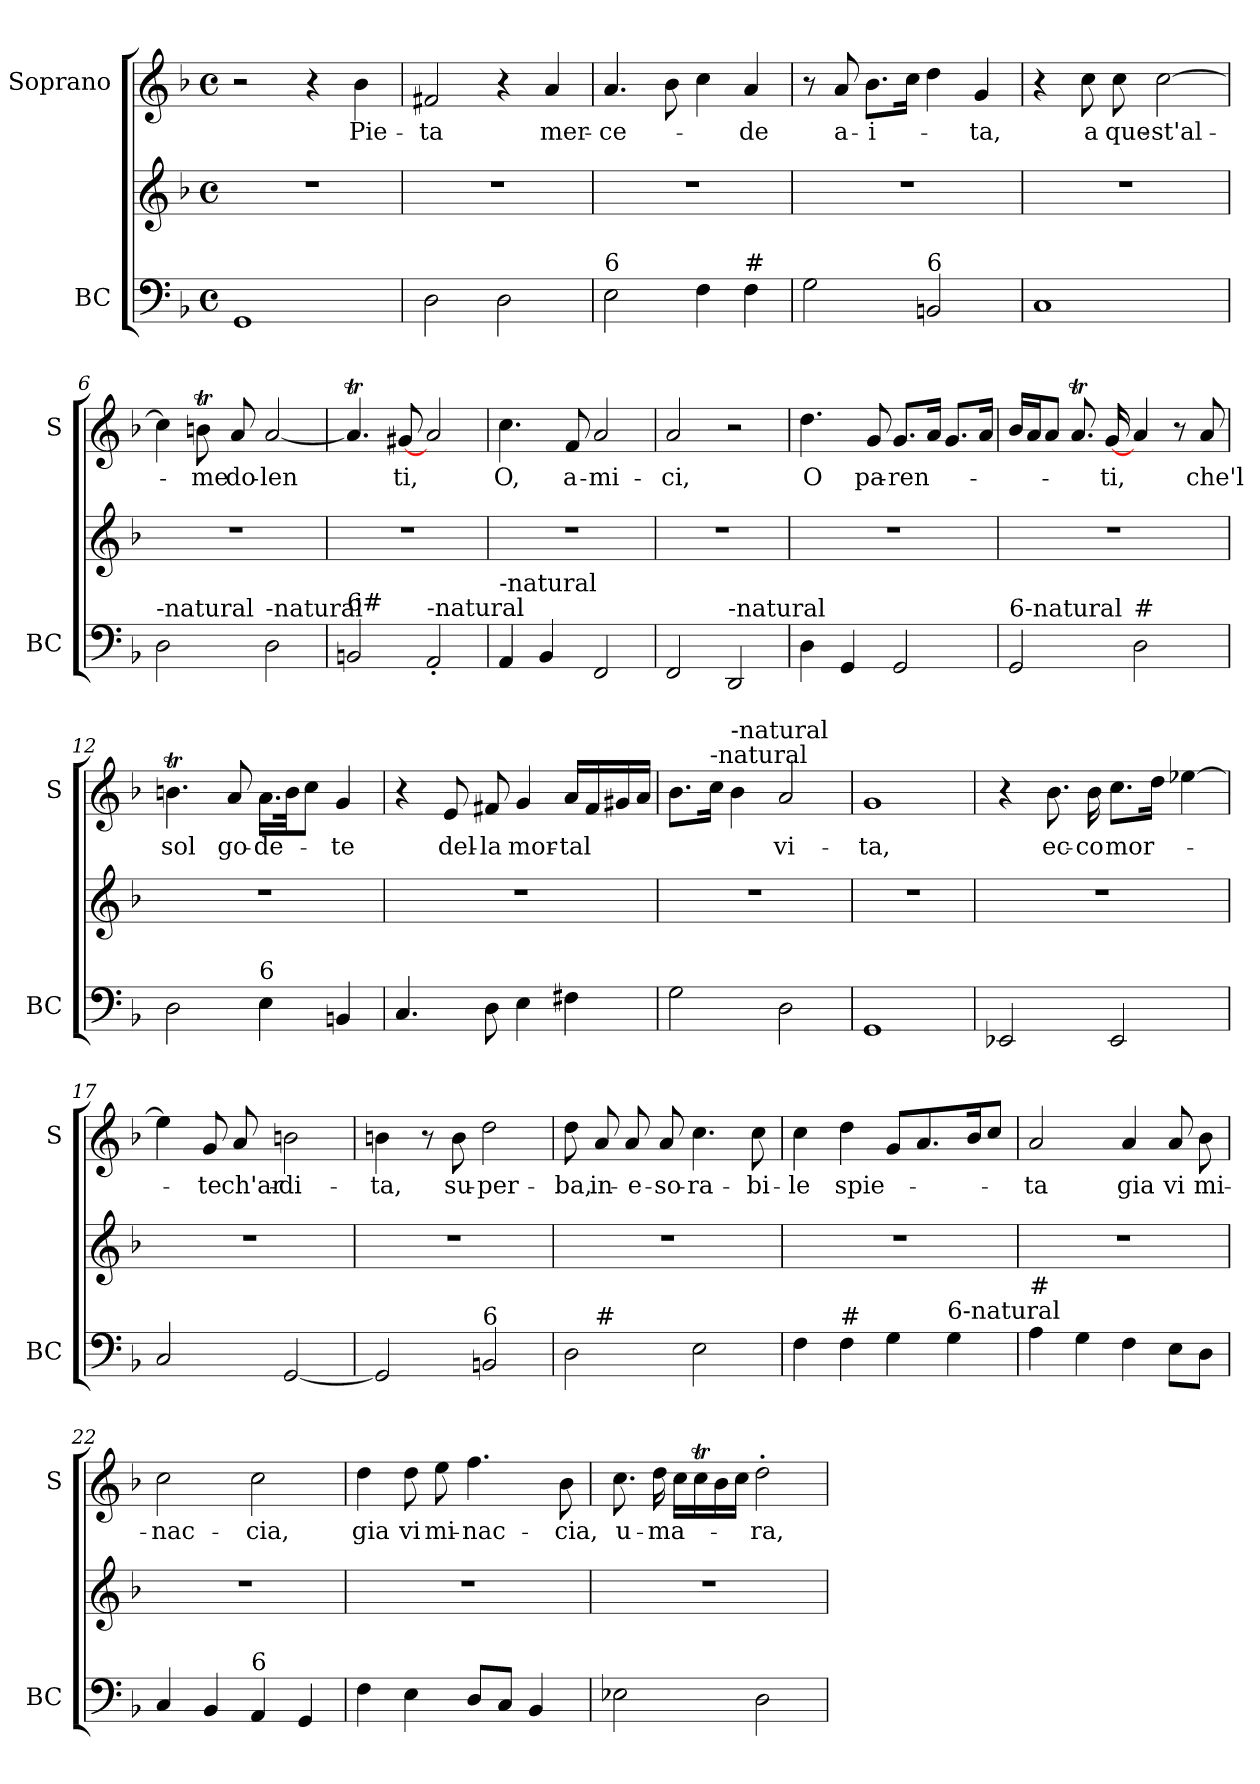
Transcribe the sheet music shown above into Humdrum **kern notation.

**kern	**kern	**kern	**text
*part2	*part2	*part1	*part1
*staff3	*staff2	*staff1	*staff1
*I"BC	*	*I"Soprano	*
*I'BC	*	*I'S	*
*clefF4	*clefG2	*clefG2	*
*k[b-]	*k[b-]	*k[b-]	*
*F:	*F:	*F:	*
*M4/4	*M4/4	*M4/4	*
*met(c)	*met(c)	*met(c)	*
=1	=1	=1	=1
1GG	1r	2r	.
.	.	4r	.
!	!	!	!LO:LY:b
.	.	4b-\	Pie-
=2	=2	=2	=2
!	!	!	!LO:LY:b
2D\	1r	2f#X/	-ta
2D\	.	4r	.
!	!	!	!LO:LY:b
.	.	4a/	mer-
=3	=3	=3	=3
!LO:TX:a:t=6	!	!	!
!	!	!	!LO:LY:b
2E\	1r	4.a/	-ce-
.	.	8b-\	.
4F\	.	4cc\	.
!LO:TX:a:t=#	!	!	!
!	!	!	!LO:LY:b
4F\	.	4a/	-de
=4	=4	=4	=4
2G\	1r	8r	.
!	!	!	!LO:LY:b
.	.	8a/	a-
!	!	!	!LO:LY:b
.	.	8.b-\L	-i-
.	.	16cc\Jk	.
!LO:TX:a:t=6	!	!	!
2BBn/	.	4dd\	.
!	!	!	!LO:LY:b
.	.	4g/	-ta,
=5	=5	=5	=5
1C	1r	4r	.
!	!	!	!LO:LY:b
.	.	8cc\	a
!	!	!	!LO:LY:b
.	.	8cc\	que-
!	!	!	!LO:LY:b
.	.	[2cc\	-st'al-
!!LO:LB:g=z
=6	=6	=6	=6
!LO:TX:a:t=-natural	!	!	!
2D\	1r	4cc\]	.
!	!	!	!LO:LY:b
.	.	8bnt\	-me
!	!	!	!LO:LY:b
.	.	8a/	do-
!LO:TX:a:t=-natural	!	!	!
!	!	!	!LO:LY:b
2D\	.	[2a/	-len
=7	=7	=7	=7
!LO:TX:a:t=6#	!	!	!
2BBn/	1r	4.at/]	.
!	!	!	!LO:LY:b
.	.	[8g#X/	ti,
!LO:TX:a:t=-natural	!	!	!
2AA'</	.	2a/	.
=8	=8	=8	=8
!LO:TX:a:t=-natural	!	!	!
!	!	!	!LO:LY:b
4AA/	1r	4.cc\	O,
4BB-/	.	.	.
!	!	!	!LO:LY:b
.	.	8f/	a-
!	!	!	!LO:LY:b
2FF/	.	2a/	-mi-
=9	=9	=9	=9
!	!	!	!LO:LY:b
2FF/	1r	2a/	-ci,
!LO:TX:a:t=-natural	!	!	!
2DD/	.	2r	.
=10	=10	=10	=10
!	!	!	!LO:LY:b
4D\	1r	4.dd\	O
4GG/	.	.	.
!	!	!	!LO:LY:b
.	.	8g/	pa-
!	!	!	!LO:LY:b
2GG/	.	8.g/L	-ren-
.	.	16a/Jk	.
.	.	8.g/L	.
.	.	16a/Jk	.
!!LO:LB:g=z
=11	=11	=11	=11
!LO:TX:a:t=6-natural	!	!	!
2GG/	1r	16b-/LL	.
.	.	16a/J	.
.	.	8a/J	.
.	.	8.at/	.
!	!	!	!LO:LY:b
.	.	[16g/	-ti,
!LO:TX:a:t=#	!	!	!
2D\	.	4a/	.
.	.	8r	.
!	!	!	!LO:LY:b
.	.	8a/	che'l
=12	=12	=12	=12
!	!	!	!LO:LY:b
2D\	1r	4.bnt\	sol
!	!	!	!LO:LY:b
.	.	8a/	go-
!LO:TX:a:t=6	!	!	!
!	!	!	!LO:LY:b
4E\	.	16.a\LL	-de-
.	.	32b\Jk	.
.	.	8cc\J	.
!	!	!	!LO:LY:b
4BBn/	.	4g/	-te
=13	=13	=13	=13
4.C/	1r	4r	.
!	!	!	!LO:LY:b
.	.	8e/	del-
!	!	!	!LO:LY:b
8D\	.	8f#X/	-la
!	!	!	!LO:LY:b
4E\	.	4g/	mor-
!	!	!	!LO:LY:b
4F#X\	.	16a/LL	-tal
.	.	16f#/	.
.	.	16g#X/	.
.	.	16a/JJ	.
=14	=14	=14	=14
2G\	1r	8.b-\L	.
!	!	!LO:TX:a:t=-natural	!
.	.	16cc\Jk	.
!	!	!LO:TX:a:t=-natural	!
.	.	4b-\	.
!	!	!	!LO:LY:b
2D\	.	2a/	vi-
=15	=15	=15	=15
!	!	!	!LO:LY:b
1GG	1r	1g	-ta,
!!LO:PB:g=z
=16	=16	=16	=16
2EE-X/	1r	4r	.
!	!	!	!LO:LY:b
.	.	8.b-\	ec-
!	!	!	!LO:LY:b
.	.	16b-\	-co
!	!	!	!LO:LY:b
2EE-/	.	8.cc\L	mor-
.	.	16dd\Jk	.
.	.	[4ee-X\	.
=17	=17	=17	=17
2C/	1r	4ee-\]	.
!	!	!	!LO:LY:b
.	.	8g/	-te
!	!	!	!LO:LY:b
.	.	8a/	ch'ar-
!	!	!	!LO:LY:b
[2GG/	.	2bn\	-di-
=18	=18	=18	=18
!	!	!	!LO:LY:b
2GG/]	1r	4bn\	-ta,
.	.	8r	.
!	!	!	!LO:LY:b
.	.	8b\	su-
!LO:TX:a:t=6	!	!	!
!	!	!	!LO:LY:b
2BBn/	.	2dd\	-per-
=19	=19	=19	=19
!	!	!	!LO:LY:b
*^	*	*	*
2D\	8ryy	1r	8dd\	-ba,
!	!LO:TX:a:t=#	!	!	!
!	!	!	!	!LO:LY:b
.	2..ryy	.	8a/	in-
!	!	!	!	!LO:LY:b
.	.	.	8a/	-e-
!	!	!	!	!LO:LY:b
.	.	.	8a/	-so-
!	!	!	!	!LO:LY:b
2E\	.	.	4.cc\	-ra-
!	!	!	!	!LO:LY:b
.	.	.	8cc\	-bi-
=20	=20	=20	=20	=20
!	!	!	!	!LO:LY:b
*v	*v	*	*	*
4F\	1r	4cc\	-le
!LO:TX:a:t=#	!	!	!
!	!	!	!LO:LY:b
4F\	.	4dd\	spie-
4G\	.	8g/L	.
.	.	8.a/	.
!LO:TX:a:t=6-natural	!	!	!
4G\	.	.	.
.	.	16b-/k	.
.	.	8cc/J	.
!!LO:LB:g=z
=21	=21	=21	=21
!LO:TX:a:t=#	!	!	!
!	!	!	!LO:LY:b
4A\	1r	2a/	-ta
4G\	.	.	.
!	!	!	!LO:LY:b
4F\	.	4a/	gia
!	!	!	!LO:LY:b
8E\L	.	8a/	vi
!	!	!	!LO:LY:b
8D\J	.	8b-\	mi-
=22	=22	=22	=22
!	!	!	!LO:LY:b
4C/	1r	2cc\	-nac-
4BB-/	.	.	.
!LO:TX:a:t=6	!	!	!
!	!	!	!LO:LY:b
4AA/	.	2cc\	-cia,
4GG/	.	.	.
=23	=23	=23	=23
!	!	!	!LO:LY:b
4F\	1r	4dd\	gia
!	!	!	!LO:LY:b
4E\	.	8dd\	vi
!	!	!	!LO:LY:b
.	.	8ee\	mi-
!	!	!	!LO:LY:b
8D/L	.	4.ff\	-nac-
8C/J	.	.	.
4BB-/	.	.	.
!	!	!	!LO:LY:b
.	.	8b-\	-cia,
=24	=24	=24	=24
!	!	!	!LO:LY:b
2E-X\	1r	8.cc\	u-
!	!	!	!LO:LY:b
.	.	16dd\	-ma-
.	.	16cc\LL	.
.	.	16ccT\	.
.	.	16b-\	.
.	.	16cc\JJ	.
!	!	!	!LO:LY:b
2D\	.	2dd'>\	-ra,
=	=	=	=
*-	*-	*-	*-
